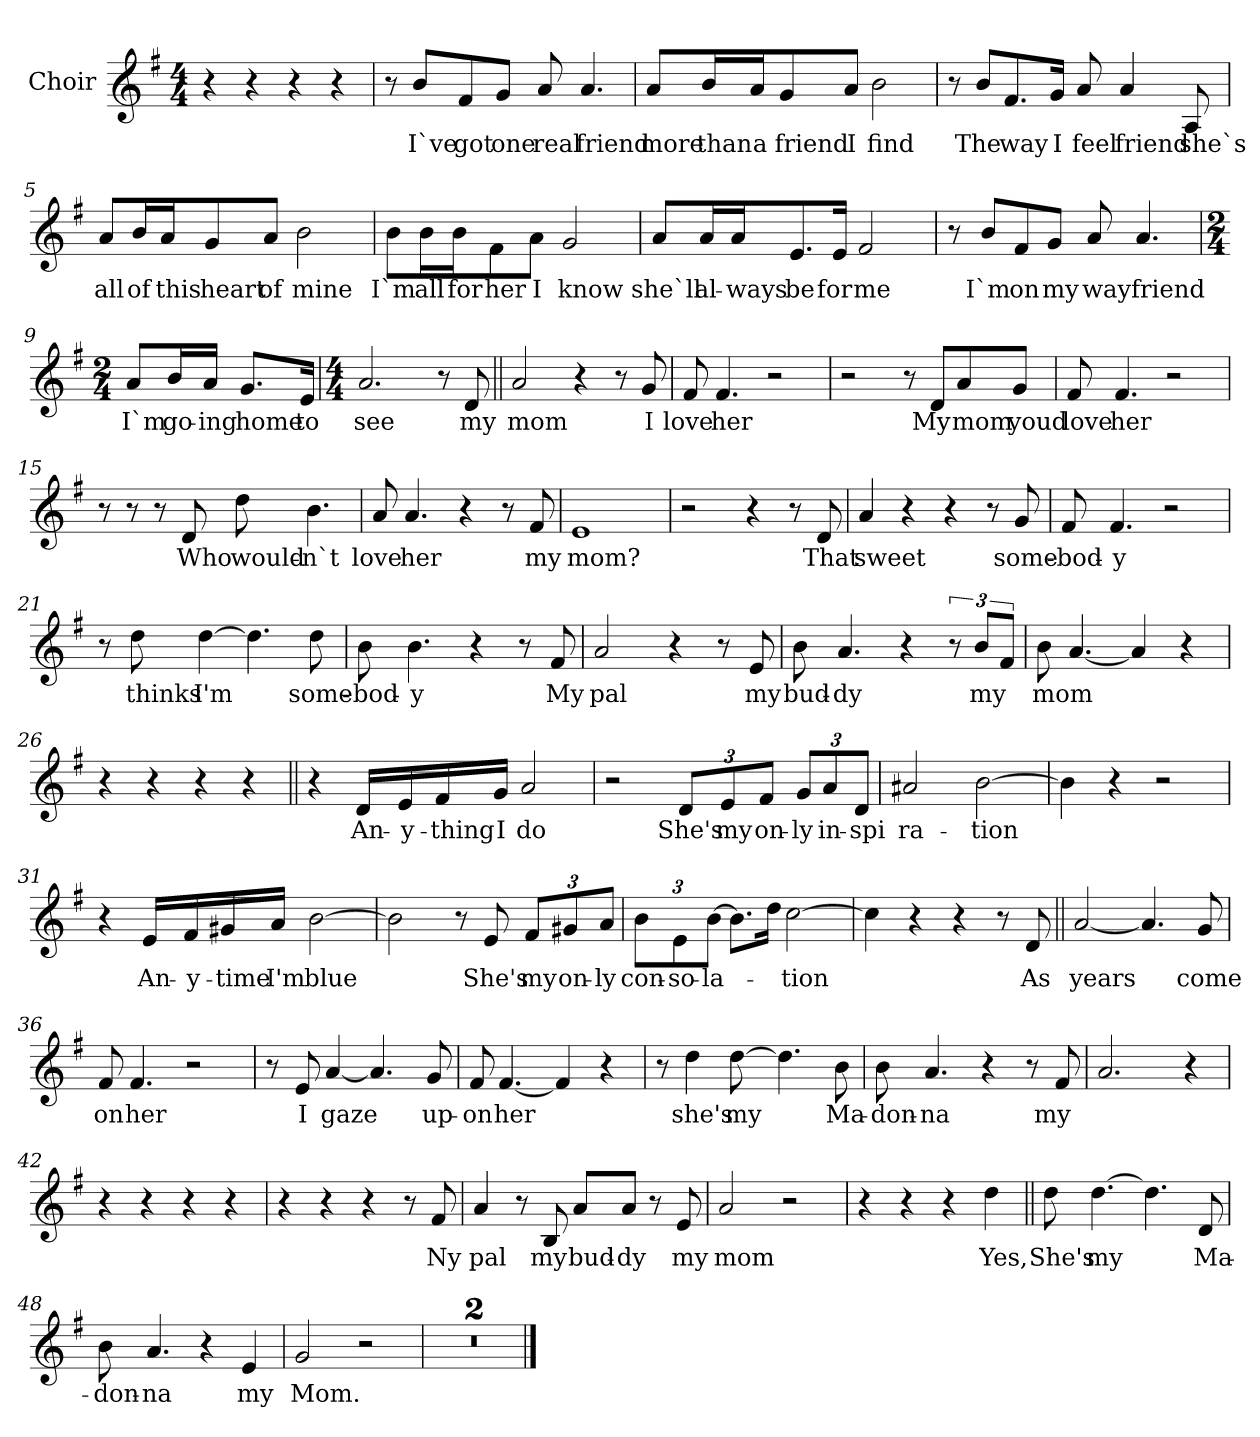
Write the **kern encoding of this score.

**kern	**text
*part1	*part1
*staff1	*staff1
*I"Choir	*
*I'Ch	*
*clefG2	*
*k[f#]	*
*G:	*
*M4/4	*
=1	=1
4r	.
4r	.
4r	.
4r	.
=2	=2
8r	.
8b/L	I`ve
8f#/	got
8g/J	one
8a/	real
4.a/	friend
=3	=3
8a/L	more
16b/L	than
16a/J	a
8g/	friend
8a/J	I
2b\	find
!!LO:LB:g=z
=4	=4
8r	.
8b/L	The
8.f#/	way
16g/Jk	I
8a/	feel
4a/	friend
8A/	she`s
=5	=5
8a/L	all
16b/L	of
16a/J	this
8g/	heart
8a/J	of
2b\	mine
=6	=6
8b\L	I`m
16b\L	all
16b\J	for
8f#\	her
8a\J	I
2g/	know
!!LO:LB:g=z
=7	=7
8a/L	she`ll
16a/L	al-
16a/J	-ways
8.e/	be
16e/Jk	for
2f#/	me
=8	=8
8r	.
8b/L	I`m
8f#/	on
8g/J	my
8a/	way
4.a/	friend
=9	=9
*M2/4	*
8a/L	I`m
16b/L	go-
16a/JJ	-ing
8.g/L	home
16e/Jk	to
!!LO:LB:g=z
=10	=10
*M4/4	*
2.a/	see
8r	.
8d/	my
=11||	=11||
2a/	mom
4r	.
8r	.
8g/	I
=12	=12
8f#/	love
4.f#/	her
2r	.
=13	=13
2r	.
8r	.
8d/L	My
8a/	mom
8g/J	youd
!!LO:LB:g=z
=14	=14
8f#/	love
4.f#/	her
2r	.
=15	=15
8r	.
8r	.
8r	.
8d/	Who
8dd\	would-
4.b\	-n`t
=16	=16
8a/	love
4.a/	her
4r	.
8r	.
8f#/	my
!!LO:LB:g=z
=17	=17
1e	mom?
=18	=18
2r	.
4r	.
8r	.
8d/	That
=19	=19
4a/	sweet
4r	.
4r	.
8r	.
8g/	some-
!!LO:LB:g=z
=20	=20
8f#/	-bod-
4.f#/	-y
2r	.
=21	=21
8r	.
8dd\	thinks
[4dd\	I'm
4.dd\]	.
8dd\	some-
=22	=22
8b\	-bod-
4.b\	-y
4r	.
8r	.
8f#/	My
!!LO:LB:g=z
=23	=23
2a/	pal
4r	.
8r	.
8e/	my
=24	=24
8b\	bud-
4.a/	-dy
4r	.
12r	.
12b/L	my
12f#/J	.
=25	=25
8b\	mom
[4.a/	.
4a/]	.
4r	.
!!LO:PB:g=z
=26	=26
4r	.
4r	.
4r	.
4r	.
=27||	=27||
4r	.
16d/LL	An-
16e/	-y-
16f#/	-thing
16g/JJ	I
2a/	do
=28	=28
2r	.
*Xbrackettup	*
12d/L	She's
12e/	my
12f#/J	on-
12g/L	-ly
12a/	in-
12d/J	-spi
!!LO:LB:g=z
=29	=29
2a#X/	ra-
[2b\	-tion
=30	=30
4b\]	.
4r	.
2r	.
=31	=31
4r	.
16e/LL	An-
16f#/	-y-
16g#X/	-time
16a/JJ	I'm
[2b\	blue
!!LO:LB:g=z
=32	=32
2b\]	.
8r	.
8e/	She's
12f#/L	my
12g#X/	on-
12a/J	-ly
=33	=33
12b\L	con-
12e\	-so-
[12b\J	-la-
8.b\L]	.
16dd\Jk	.
[2cc\	-tion
=34	=34
4cc\]	.
4r	.
4r	.
8r	.
8d/	As
!!LO:LB:g=z
=35||	=35||
[2a/	years
4.a/]	.
8g/	come
=36	=36
8f#/	on
4.f#/	her
2r	.
=37	=37
8r	.
8e/	I
[4a/	gaze
4.a/]	.
8g/	up-
!!LO:LB:g=z
=38	=38
8f#/	-on
[4.f#/	her
4f#/]	.
4r	.
=39	=39
8r	.
4dd\	she's
[8dd\	my
4.dd\]	.
8b\	Ma-
=40	=40
8b\	-don-
4.a/	-na
4r	.
8r	.
8f#/	my
!!LO:LB:g=z
=41	=41
2.a/	.
4r	.
=42	=42
4r	.
4r	.
4r	.
4r	.
=43	=43
4r	.
4r	.
4r	.
8r	.
8f#/	Ny
!!LO:LB:g=z
=44	=44
4a/	pal
8r	.
8B/	my
8a/L	bud-
8a/J	-dy
8r	.
8e/	my
=45	=45
2a/	mom
2r	.
=46	=46
4r	.
4r	.
4r	.
4dd\	Yes,
!!LO:PB:g=z
=47||	=47||
8dd\	She's
[4.dd\	my
4.dd\]	.
8d/	Ma-
=48	=48
8b\	-don-
4.a/	-na
4r	.
4e/	my
=49	=49
2g/	Mom.
2r	.
=50	=50
1r	.
=51	=51
1r	.
==	==
*-	*-
